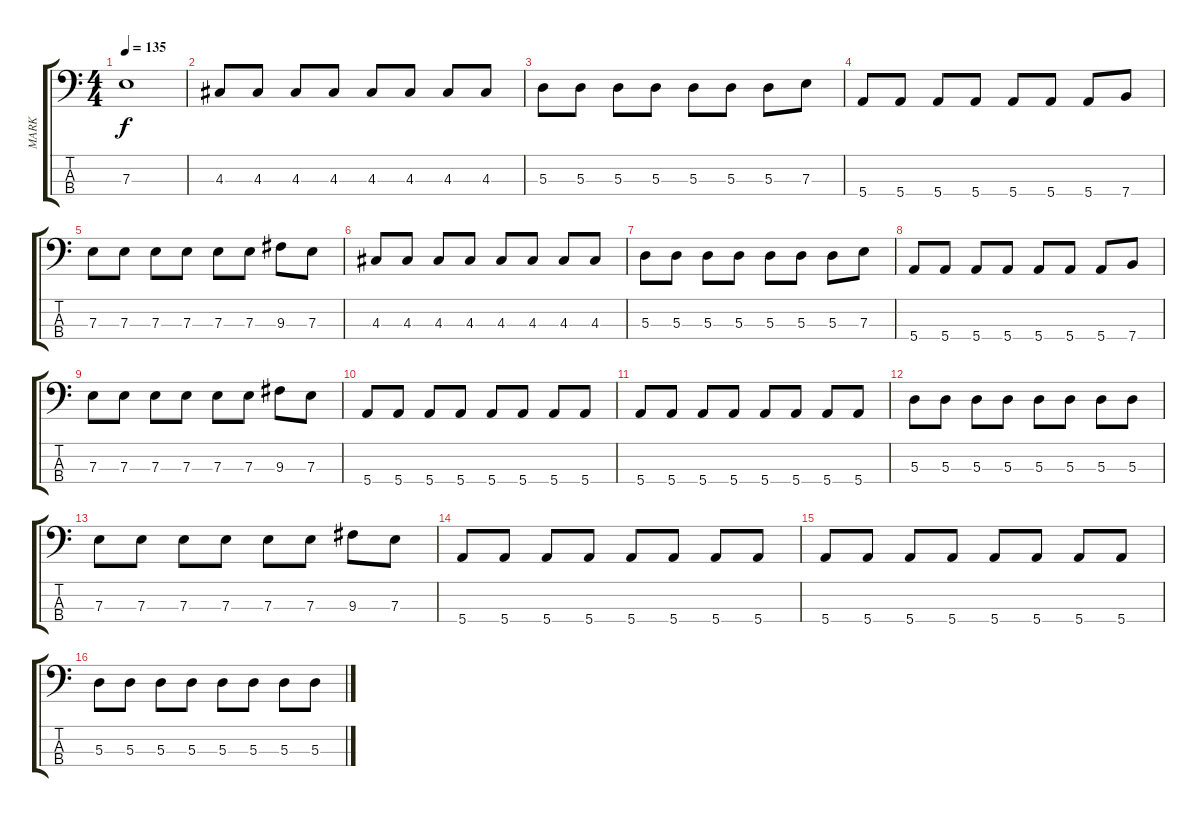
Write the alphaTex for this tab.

\track ("MARK" "MARK") {instrument electricbassfinger}
\staff {score tabs}
\tuning (G2 D2 A1 E1) {hide}
\ts (4 4)
\tempo 135
\clef f4
\ks c
7.3.1{dy f} |
4.3.8 4.3.8 4.3.8 4.3.8 4.3.8 4.3.8 4.3.8 4.3.8 |
5.3.8 5.3.8 5.3.8 5.3.8 5.3.8 5.3.8 5.3.8 7.3.8 |
5.4.8 5.4.8 5.4.8 5.4.8 5.4.8 5.4.8 5.4.8 7.4.8 |
7.3.8 7.3.8 7.3.8 7.3.8 7.3.8 7.3.8 9.3.8 7.3.8 |
4.3.8 4.3.8 4.3.8 4.3.8 4.3.8 4.3.8 4.3.8 4.3.8 |
5.3.8 5.3.8 5.3.8 5.3.8 5.3.8 5.3.8 5.3.8 7.3.8 |
5.4.8 5.4.8 5.4.8 5.4.8 5.4.8 5.4.8 5.4.8 7.4.8 |
7.3.8 7.3.8 7.3.8 7.3.8 7.3.8 7.3.8 9.3.8 7.3.8 |
5.4.8 5.4.8 5.4.8 5.4.8 5.4.8 5.4.8 5.4.8 5.4.8 |
5.4.8 5.4.8 5.4.8 5.4.8 5.4.8 5.4.8 5.4.8 5.4.8 |
5.3.8 5.3.8 5.3.8 5.3.8 5.3.8 5.3.8 5.3.8 5.3.8 |
7.3.8 7.3.8 7.3.8 7.3.8 7.3.8 7.3.8 9.3.8 7.3.8 |
5.4.8 5.4.8 5.4.8 5.4.8 5.4.8 5.4.8 5.4.8 5.4.8 |
5.4.8 5.4.8 5.4.8 5.4.8 5.4.8 5.4.8 5.4.8 5.4.8 |
5.3.8 5.3.8 5.3.8 5.3.8 5.3.8 5.3.8 5.3.8 5.3.8
